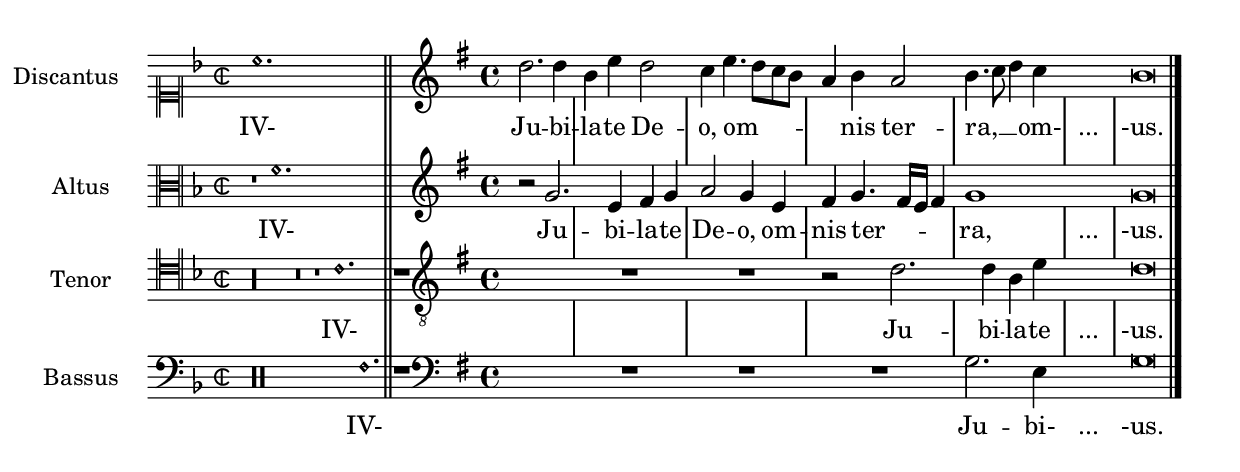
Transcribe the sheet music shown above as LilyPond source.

%% DO NOT EDIT this file manually; it is automatically
%% generated from LSR http://lsr.dsi.unimi.it
%% Make any changes in LSR itself, or in Documentation/snippets/new/ ,
%% and then run scripts/auxiliar/makelsr.py
%%
%% This file is in the public domain.
\version "2.14.0"

\header {
  lsrtags = "ancient-notation, template"

%% Translation of GIT committish: 2d548a99cb9dba80f2ff035582009477cd37eceb
  texidoces = "
Al transcribir música mensural, es útil un «incipit» al compienzo
de la pieza para indicar la tonalidad y el tempo
originales. Aunque los músicos actuales están acostumbrados a las
barras de compás para reconocer con más facilidad los patrones
rítmicos, durante el período de la música mensural aún no se
habíen inventado las líneas divisorias; de hecho, la medida solía
cambiar a cada pocas notas. Como compromiso, a menudo las líneas
divisorias se imprimen entre los pentagramas en vez de hacerlo
encima de ellos.

"
  doctitlees = "Plantilla de notación de música antigua (transcripción moderna de música mensural)"


%% Translation of GIT committish: 514674cb00c18629242dfcde0c1a4976758adc56
  texidocit = "
Quando si trascrive musica mensurale, può essere utile inserire all'inizio del
pezzo un incipit che indichi l'intonazione e il tempo originali. Le stanghette
di battuta, a cui i musicisti di oggi sono abituati e che aiutano a riconoscere
più velocemente gli schemi ritmici, durante l'epoca della musica mensurale non
erano ancora state introdotte; infatti il metro cambiava spesso ogni poche
note.  Come compromesso, le stanghette vengono spesso inserite tra i righi
invece che al loro interno.

"
  doctitleit = "Modello per notazione antica -- trascrizione moderna di musica mensurale"

%% Translation of GIT committish: 0a868be38a775ecb1ef935b079000cebbc64de40
  texidocde = "
Bei der Transkription von Mensuralmusik ist es oft erwünscht, ein
Incipit an den Anfang des Stückes zu stellen, damit klar ist, wie
Tempo und Schlüssel in der Originalnotation gesetzt waren. Während
heutzutage Musiker an Taktlinien gewöhnt sind, um Rhythmen schneller
zu erkennen, wurden diese in der Mensuralmusik nicht verwendet.
Tatsächlich ändern sich die Rhythmen auch oft alle paar Noten. Als
ein Kompromiss werden die Notenlinien nicht auf dem System, sondern
zwischen den Systemen geschrieben.
"

doctitlede = "Vorlage für Alte Notation -- moderne Transkription von Mensuralmusik"


%% Translation of GIT committish: bdfe3dc8175a2d7e9ea0800b5b04cfb68fe58a7a
  texidocfr = "
Lorsque l'on transcrit de la musique mensurale, un @emph{incipit} permet
d'indiquer la tonalité et le tempo d'origine.  Si les musiciens sont de
nos jours habitués aux barres de mesures qui présentent la structure
rythmique d'une œuvre, elles n'étaient pas en vigueur à l'époque où ces
pièces ont été composées, d'autant plus que la @qq{métrique} pouvait
changer au fil des notes.  Un compromis consiste à imprimer des barres
entre les portées plutôt que sur chacune d'elles.

"
  doctitlefr = "Exemples de notation ancienne -- transcription moderne de musique mensurale"

  texidoc = "
When transcribing mensural music, an incipit at the beginning of the
piece is useful to indicate the original key and tempo. While today
musicians are used to bar lines in order to faster recognize rhythmic
patterns, bar lines were not yet invented during the period of mensural
music; in fact, the meter often changed after every few notes. As a
compromise, bar lines are often printed between the staves rather than
on the staves.

"
  doctitle = "Ancient notation template -- modern transcription of mensural music"
} % begin verbatim

global = {
  \set Score.skipBars = ##t

  % incipit
  \once \override Score.SystemStartBracket #'transparent = ##t
  \override Score.SpacingSpanner #'spacing-increment = #1.0 % tight spacing
  \key f \major
  \time 2/2
  \once \override Staff.TimeSignature #'style = #'neomensural
  \override Voice.NoteHead #'style = #'neomensural
  \override Voice.Rest #'style = #'neomensural
  \set Staff.printKeyCancellation = ##f
  \cadenzaOn % turn off bar lines
  \skip 1*10
  \once \override Staff.BarLine #'transparent = ##f
  \bar "||"
  \skip 1*1 % need this extra \skip such that clef change comes
            % after bar line
  \bar ""

  % main
  \revert Score.SpacingSpanner #'spacing-increment % CHECK: no effect?
  \cadenzaOff % turn bar lines on again
  \once \override Staff.Clef #'full-size-change = ##t
  \set Staff.forceClef = ##t
  \key g \major
  \time 4/4
  \override Voice.NoteHead #'style = #'default
  \override Voice.Rest #'style = #'default

  % FIXME: setting printKeyCancellation back to #t must not
  % occur in the first bar after the incipit.  Dto. for forceClef.
  % Therefore, we need an extra \skip.
  \skip 1*1
  \set Staff.printKeyCancellation = ##t
  \set Staff.forceClef = ##f

  \skip 1*7 % the actual music

  % let finis bar go through all staves
  \override Staff.BarLine #'transparent = ##f

  % finis bar
  \bar "|."
}

discantusNotes = {
  \transpose c' c'' {
    \set Staff.instrumentName = #"Discantus  "

    % incipit
    \clef "neomensural-c1"
    c'1. s2   % two bars
    \skip 1*8 % eight bars
    \skip 1*1 % one bar

    % main
    \clef "treble"
    d'2. d'4 |
    b e' d'2 |
    c'4 e'4.( d'8 c' b |
    a4) b a2 |
    b4.( c'8 d'4) c'4 |
    \once \override NoteHead #'transparent = ##t c'1 |
    b\breve |
  }
}

discantusLyrics = \lyricmode {
  % incipit
  IV-

  % main
  Ju -- bi -- |
  la -- te De -- |
  o, om --
  nis ter -- |
  ra, __ om- |
  "..." |
  -us. |
}

altusNotes = {
  \transpose c' c'' {
    \set Staff.instrumentName = #"Altus  "

    % incipit
    \clef "neomensural-c3"
    r1        % one bar
    f1. s2    % two bars
    \skip 1*7 % seven bars
    \skip 1*1 % one bar

    % main
    \clef "treble"
    r2 g2. e4 fis g | % two bars
    a2 g4 e |
    fis g4.( fis16 e fis4) |
    g1 |
    \once \override NoteHead #'transparent = ##t g1 |
    g\breve |
  }
}

altusLyrics = \lyricmode {
  % incipit
  IV-

  % main
  Ju -- bi -- la -- te | % two bars
  De -- o, om -- |
  nis ter -- ra, |
  "..." |
  -us. |
}

tenorNotes = {
  \transpose c' c' {
    \set Staff.instrumentName = #"Tenor  "

    % incipit
    \clef "neomensural-c4"
    r\longa   % four bars
    r\breve   % two bars
    r1        % one bar
    c'1. s2   % two bars
    \skip 1*1 % one bar
    \skip 1*1 % one bar

    % main
    \clef "treble_8"
    R1 |
    R1 |
    R1 |
    r2 d'2. d'4 b e' | % two bars
    \once \override NoteHead #'transparent = ##t e'1 |
    d'\breve |
  }
}

tenorLyrics = \lyricmode {
  % incipit
  IV-

  % main
  Ju -- bi -- la -- te | % two bars
  "..." |
  -us. |
}

bassusNotes = {
  \transpose c' c' {
    \set Staff.instrumentName = #"Bassus  "

    % incipit
    \clef "bass"
    r\maxima  % eight bars
    f1. s2    % two bars
    \skip 1*1 % one bar

    % main
    \clef "bass"
    R1 |
    R1 |
    R1 |
    R1 |
    g2. e4 |
    \once \override NoteHead #'transparent = ##t e1 |
    g\breve |
  }
}

bassusLyrics = \lyricmode {
  % incipit
  IV-

  % main
  Ju -- bi- |
  "..." |
  -us. |
}

\score {
  \new StaffGroup = choirStaff <<
    \new Voice =
      "discantusNotes" << \global \discantusNotes >>
    \new Lyrics =
      "discantusLyrics" \lyricsto discantusNotes { \discantusLyrics }
    \new Voice =
      "altusNotes" << \global \altusNotes >>
    \new Lyrics =
      "altusLyrics" \lyricsto altusNotes { \altusLyrics }
    \new Voice =
      "tenorNotes" << \global \tenorNotes >>
    \new Lyrics =
      "tenorLyrics" \lyricsto tenorNotes { \tenorLyrics }
    \new Voice =
      "bassusNotes" << \global \bassusNotes >>
    \new Lyrics =
      "bassusLyrics" \lyricsto bassusNotes { \bassusLyrics }
  >>
  \layout {
    \context {
      \Score

      % no bars in staves
      \override BarLine #'transparent = ##t

      % incipit should not start with a start delimiter
      \remove "System_start_delimiter_engraver"
    }
    \context {
      \Voice

      % no slurs
      \override Slur #'transparent = ##t

      % Comment in the below "\remove" command to allow line
      % breaking also at those barlines where a note overlaps
      % into the next bar.  The command is commented out in this
      % short example score, but especially for large scores, you
      % will typically yield better line breaking and thus improve
      % overall spacing if you comment in the following command.
      %\remove "Forbid_line_break_engraver"
    }
  }
}




